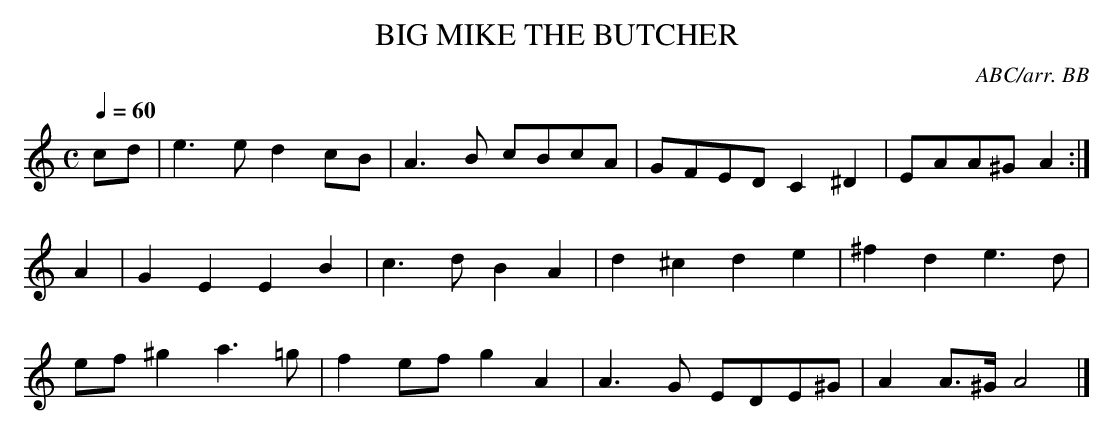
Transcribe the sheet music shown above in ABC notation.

X:1
T:BIG MIKE THE BUTCHER
C:ABC/arr. BB
idea to squeeze twelve measures of music into one line. This
is the best I can do with transcribing!
L:1/8
Q:1/4=60
M:C
K:Am % source key = Gm
cd|e3e d2cB|A3B cBcA|GFED C2^D2|EAA^G A2 :|
A2|G2E2 E2B2|c3d B2A2|d2^c2 d2e2|^f2d2 e3d|
ef ^g2 a3=g|f2ef g2A2|A3G EDE^G|A2A>^G A4 |]
